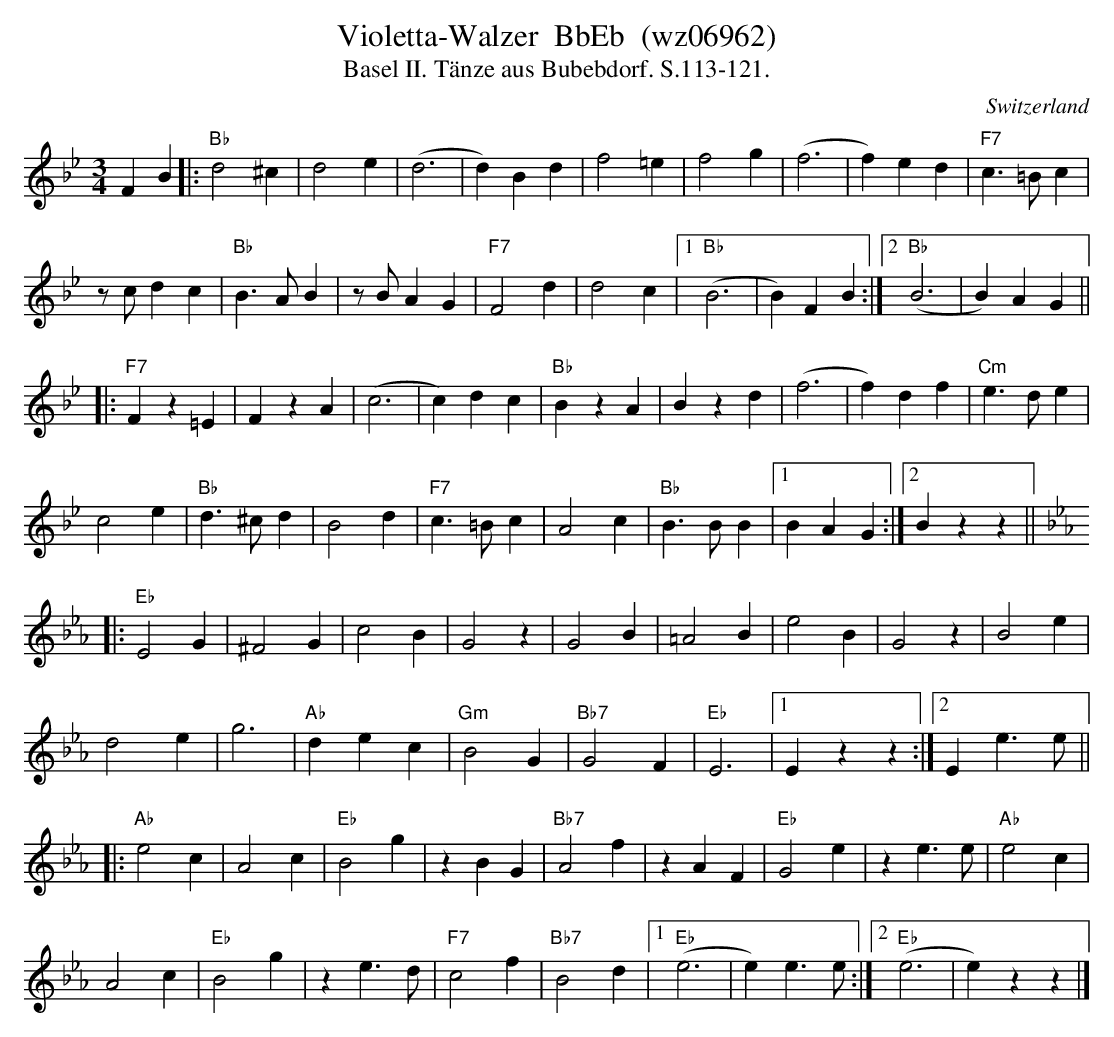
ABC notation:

X:1
T:Violetta-Walzer  BbEb  (wz06962)
T: Basel II. Tänze aus Bubebdorf. S.113-121.
M:3/4
L:1/4
O:Switzerland
K:Bb major
FB |: "Bb"d2^c | d2e | (d3 | d)Bd | f2=e | f2g | (f3 | f)ed | "F7"c>=Bc |
z/c/dc | "Bb"B>AB | z/B/AG | "F7"F2d | d2c |1 ("Bb"B3 | B)FB :|2 ("Bb"B3 | B)AG ||
|: "F7"Fz=E | FzA | (c3 | c)dc | "Bb"BzA | Bzd | (f3 | f)df | "Cm"e>de |
c2e | "Bb"d>^cd | B2d | "F7"c>=Bc | A2c | "Bb"B>BB |1 BAG :|2  Bzz || [K:Eb]
|: "Eb"E2G | ^F2G | c2B | G2z | G2B | =A2B | e2B | G2z | B2e |
d2e | g3 | "Ab"dec | "Gm"B2G | "Bb7"G2F | "Eb"E3 |1 Ezz :|2 Ee>e ||
|: "Ab"e2c | A2c | "Eb"B2g | zBG | "Bb7"A2f | zAF | "Eb"G2e | ze>e | "Ab"e2c |
A2c | "Eb"B2g | ze>d | "F7"c2f | "Bb7"B2d |1 ("Eb"e3 | e)e>e :|2 ("Eb"e3 | e)zz |]
